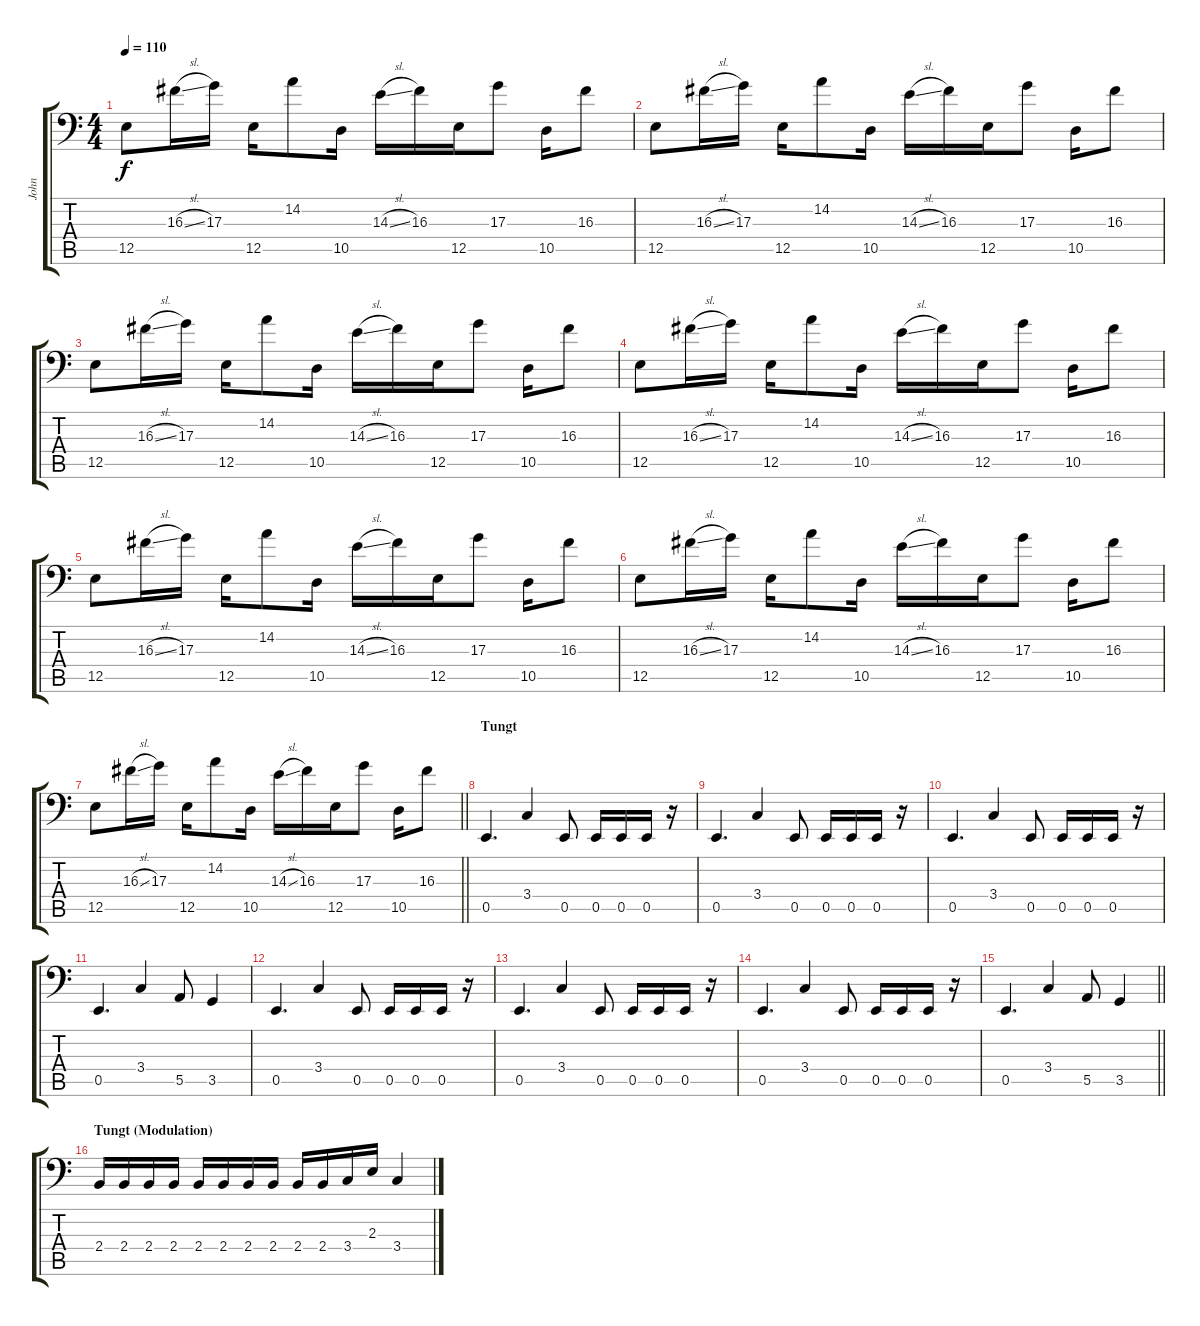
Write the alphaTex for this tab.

\track ("John" "John") {solo instrument electricbassfinger}
\staff {score tabs}
\tuning (C3 G2 D2 A1 E1 B0) {hide}
\ts (4 4)
\tempo 110
\clef f4
\ks c
12.5.8{dy f} 16.3{sl}.16 17.3.16 12.5.16 14.2.8 10.5.16 14.3{sl}.16 16.3.16 12.5.16 17.3.8 10.5.16 16.3.8 |
12.5.8 16.3{sl}.16 17.3.16 12.5.16 14.2.8 10.5.16 14.3{sl}.16 16.3.16 12.5.16 17.3.8 10.5.16 16.3.8 |
12.5.8 16.3{sl}.16 17.3.16 12.5.16 14.2.8 10.5.16 14.3{sl}.16 16.3.16 12.5.16 17.3.8 10.5.16 16.3.8 |
12.5.8 16.3{sl}.16 17.3.16 12.5.16 14.2.8 10.5.16 14.3{sl}.16 16.3.16 12.5.16 17.3.8 10.5.16 16.3.8 |
12.5.8 16.3{sl}.16 17.3.16 12.5.16 14.2.8 10.5.16 14.3{sl}.16 16.3.16 12.5.16 17.3.8 10.5.16 16.3.8 |
12.5.8 16.3{sl}.16 17.3.16 12.5.16 14.2.8 10.5.16 14.3{sl}.16 16.3.16 12.5.16 17.3.8 10.5.16 16.3.8 |
\barLineRight lightlight
12.5.8 16.3{sl}.16 17.3.16 12.5.16 14.2.8 10.5.16 14.3{sl}.16 16.3.16 12.5.16 17.3.8 10.5.16 16.3.8 |
\section ("" "Tungt")
0.5.4{d} 3.4.4 0.5.8 0.5.16 0.5.16 0.5.16 r.16 |
0.5.4{d} 3.4.4 0.5.8 0.5.16 0.5.16 0.5.16 r.16 |
0.5.4{d} 3.4.4 0.5.8 0.5.16 0.5.16 0.5.16 r.16 |
0.5.4{d} 3.4.4 5.5.8 3.5.4 |
0.5.4{d} 3.4.4 0.5.8 0.5.16 0.5.16 0.5.16 r.16 |
0.5.4{d} 3.4.4 0.5.8 0.5.16 0.5.16 0.5.16 r.16 |
0.5.4{d} 3.4.4 0.5.8 0.5.16 0.5.16 0.5.16 r.16 |
\barLineRight lightlight
0.5.4{d} 3.4.4 5.5.8 3.5.4 |
\section ("" "Tungt (Modulation)")
2.4.16 2.4.16 2.4.16 2.4.16 2.4.16 2.4.16 2.4.16 2.4.16 2.4.16 2.4.16 3.4.16 2.3.16 3.4.4
